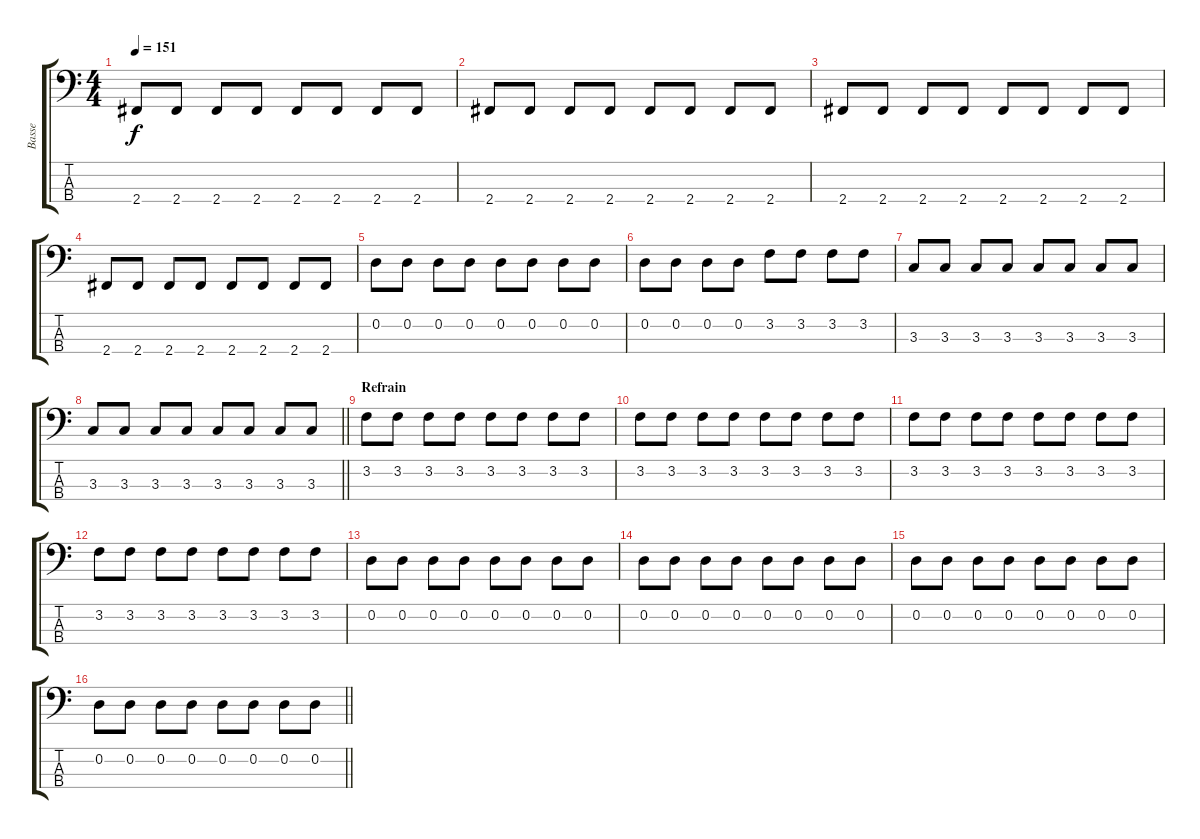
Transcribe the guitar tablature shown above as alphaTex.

\track ("Basse" "Basse") {instrument electricbassfinger}
\staff {score tabs}
\tuning (G2 D2 A1 E1) {hide}
\ts (4 4)
\tempo 151
\clef f4
\ks c
2.4.8{dy f} 2.4.8 2.4.8 2.4.8 2.4.8 2.4.8 2.4.8 2.4.8 |
2.4.8 2.4.8 2.4.8 2.4.8 2.4.8 2.4.8 2.4.8 2.4.8 |
2.4.8 2.4.8 2.4.8 2.4.8 2.4.8 2.4.8 2.4.8 2.4.8 |
2.4.8 2.4.8 2.4.8 2.4.8 2.4.8 2.4.8 2.4.8 2.4.8 |
0.2.8 0.2.8 0.2.8 0.2.8 0.2.8 0.2.8 0.2.8 0.2.8 |
0.2.8 0.2.8 0.2.8 0.2.8 3.2.8 3.2.8 3.2.8 3.2.8 |
3.3.8 3.3.8 3.3.8 3.3.8 3.3.8 3.3.8 3.3.8 3.3.8 |
\barLineRight lightlight
3.3.8 3.3.8 3.3.8 3.3.8 3.3.8 3.3.8 3.3.8 3.3.8 |
\section ("" "Refrain")
3.2.8 3.2.8 3.2.8 3.2.8 3.2.8 3.2.8 3.2.8 3.2.8 |
3.2.8 3.2.8 3.2.8 3.2.8 3.2.8 3.2.8 3.2.8 3.2.8 |
3.2.8 3.2.8 3.2.8 3.2.8 3.2.8 3.2.8 3.2.8 3.2.8 |
3.2.8 3.2.8 3.2.8 3.2.8 3.2.8 3.2.8 3.2.8 3.2.8 |
0.2.8 0.2.8 0.2.8 0.2.8 0.2.8 0.2.8 0.2.8 0.2.8 |
0.2.8 0.2.8 0.2.8 0.2.8 0.2.8 0.2.8 0.2.8 0.2.8 |
0.2.8 0.2.8 0.2.8 0.2.8 0.2.8 0.2.8 0.2.8 0.2.8 |
\barLineRight lightlight
0.2.8 0.2.8 0.2.8 0.2.8 0.2.8 0.2.8 0.2.8 0.2.8
